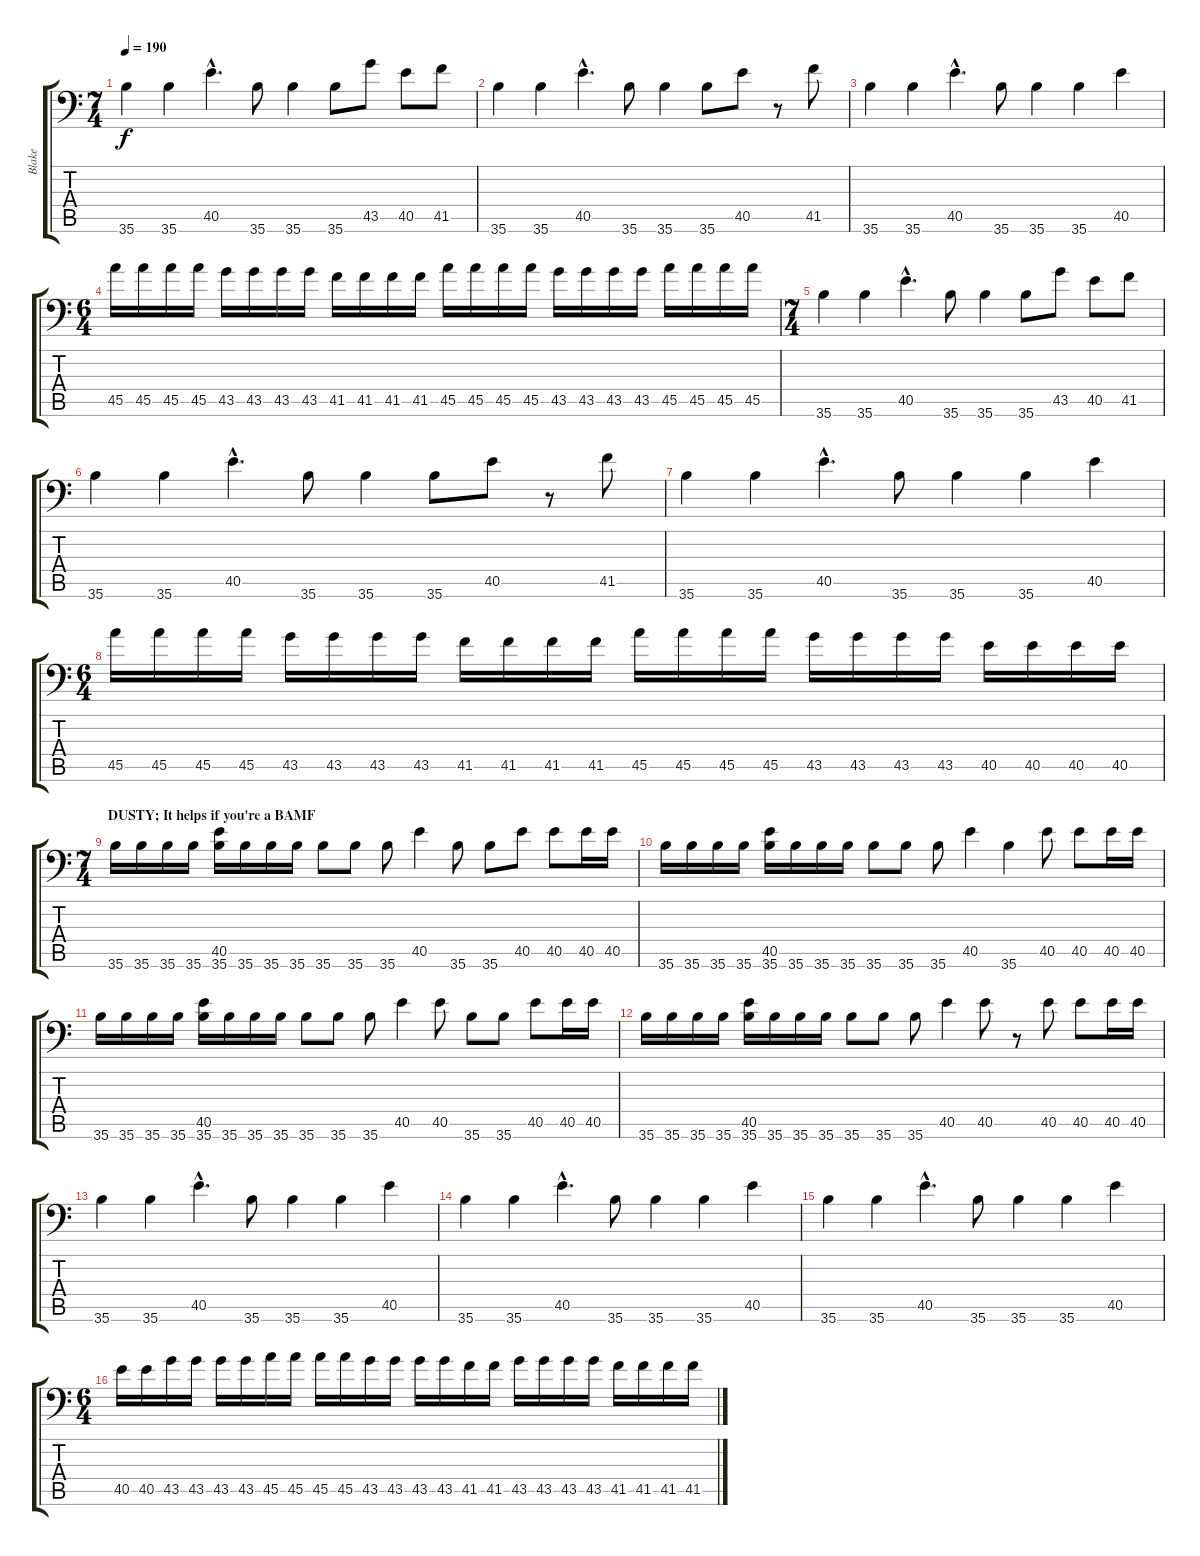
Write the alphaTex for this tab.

\track ("Blake" "Blake") {instrument acousticgrandpiano}
\staff {score tabs}
\tuning (C-1 C-1 C-1 C-1 C-1 C-1) {hide}
\ts (7 4)
\tempo 190
\clef f4
\ks c
35.6.4{dy f} 35.6.4 40.5{hac}.4{d} 35.6.8 35.6.4 35.6.8 43.5.8 40.5.8 41.5.8 |
35.6.4 35.6.4 40.5{hac}.4{d} 35.6.8 35.6.4 35.6.8 40.5.8 r.8 41.5.8 |
35.6.4 35.6.4 40.5{hac}.4{d} 35.6.8 35.6.4 35.6.4 40.5.4 |
\ts (6 4)
45.5.16 45.5.16 45.5.16 45.5.16 43.5.16 43.5.16 43.5.16 43.5.16 41.5.16 41.5.16 41.5.16 41.5.16 45.5.16 45.5.16 45.5.16 45.5.16 43.5.16 43.5.16 43.5.16 43.5.16 45.5.16 45.5.16 45.5.16 45.5.16 |
\ts (7 4)
35.6.4 35.6.4 40.5{hac}.4{d} 35.6.8 35.6.4 35.6.8 43.5.8 40.5.8 41.5.8 |
35.6.4 35.6.4 40.5{hac}.4{d} 35.6.8 35.6.4 35.6.8 40.5.8 r.8 41.5.8 |
35.6.4 35.6.4 40.5{hac}.4{d} 35.6.8 35.6.4 35.6.4 40.5.4 |
\ts (6 4)
45.5.16 45.5.16 45.5.16 45.5.16 43.5.16 43.5.16 43.5.16 43.5.16 41.5.16 41.5.16 41.5.16 41.5.16 45.5.16 45.5.16 45.5.16 45.5.16 43.5.16 43.5.16 43.5.16 43.5.16 40.5.16 40.5.16 40.5.16 40.5.16 |
\ts (7 4)
\section ("" "DUSTY; It helps if you're a BAMF")
35.6.16 35.6.16 35.6.16 35.6.16 (40.5 35.6).16 35.6.16 35.6.16 35.6.16 35.6.8 35.6.8 35.6.8 40.5.4 35.6.8 35.6.8 40.5.8 40.5.8 40.5.16 40.5.16 |
35.6.16 35.6.16 35.6.16 35.6.16 (40.5 35.6).16 35.6.16 35.6.16 35.6.16 35.6.8 35.6.8 35.6.8 40.5.4 35.6.4 40.5.8 40.5.8 40.5.16 40.5.16 |
35.6.16 35.6.16 35.6.16 35.6.16 (40.5 35.6).16 35.6.16 35.6.16 35.6.16 35.6.8 35.6.8 35.6.8 40.5.4 40.5.8 35.6.8 35.6.8 40.5.8 40.5.16 40.5.16 |
35.6.16 35.6.16 35.6.16 35.6.16 (40.5 35.6).16 35.6.16 35.6.16 35.6.16 35.6.8 35.6.8 35.6.8 40.5.4 40.5.8 r.8 40.5.8 40.5.8 40.5.16 40.5.16 |
\section ("" "")
35.6.4 35.6.4 40.5{hac}.4{d} 35.6.8 35.6.4 35.6.4 40.5.4 |
35.6.4 35.6.4 40.5{hac}.4{d} 35.6.8 35.6.4 35.6.4 40.5.4 |
35.6.4 35.6.4 40.5{hac}.4{d} 35.6.8 35.6.4 35.6.4 40.5.4 |
\ts (6 4)
40.5.16 40.5.16 43.5.16 43.5.16 43.5.16 43.5.16 45.5.16 45.5.16 45.5.16 45.5.16 43.5.16 43.5.16 43.5.16 43.5.16 41.5.16 41.5.16 43.5.16 43.5.16 43.5.16 43.5.16 41.5.16 41.5.16 41.5.16 41.5.16
